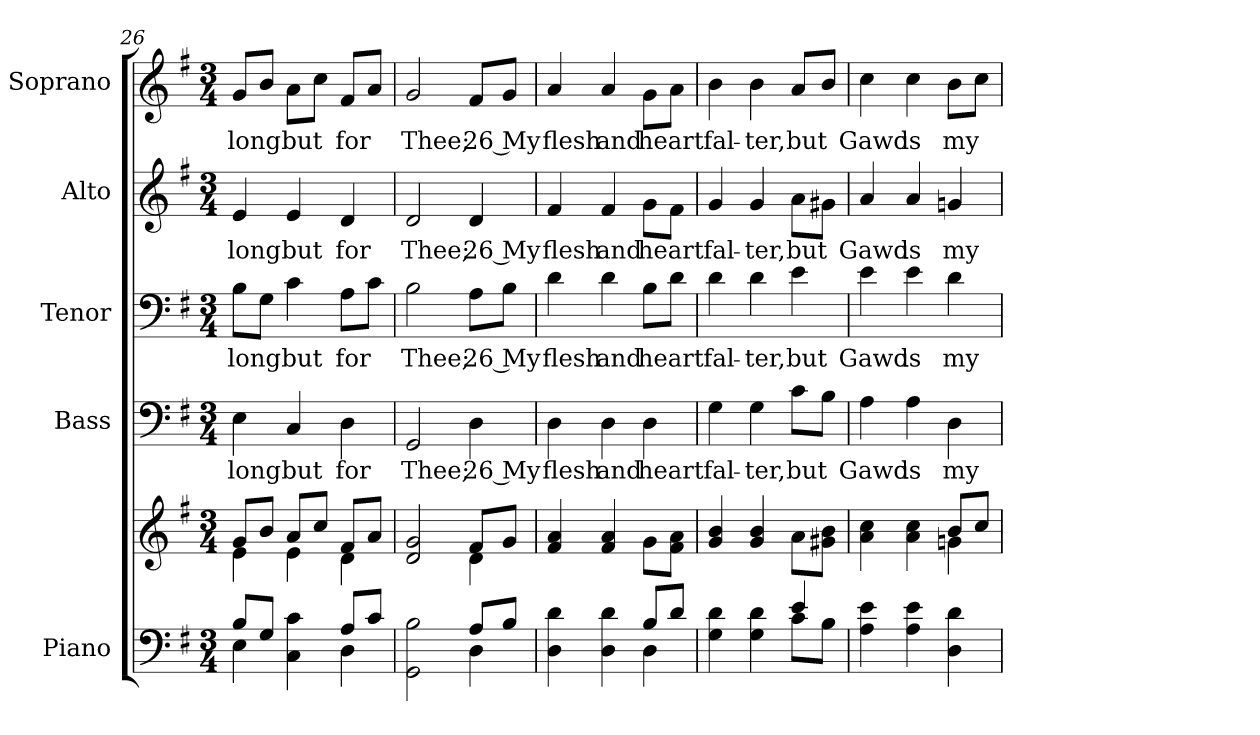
**kern	**kern	**kern	**text	**kern	**text	**kern	**text	**kern	**text
*part5	*part5	*part4	*part4	*part3	*part3	*part2	*part2	*part1	*part1
*staff6	*staff5	*staff4	*staff4	*staff3	*staff3	*staff2	*staff2	*staff1	*staff1
*I"Piano	*	*I"Bass	*	*I"Tenor	*	*I"Alto	*	*I"Soprano	*
*I'Pno.	*	*I'B.	*	*I'T.	*	*I'A.	*	*I'S.	*
*clefF4	*clefG2	*clefF4	*	*clefF4	*	*clefG2	*	*clefG2	*
*k[f#]	*k[f#]	*k[f#]	*	*k[f#]	*	*k[f#]	*	*k[f#]	*
*G:	*G:	*G:	*	*G:	*	*G:	*	*G:	*
*M3/4	*M3/4	*M3/4	*	*M3/4	*	*M3/4	*	*M3/4	*
=26	=26	=26	=26	=26	=26	=26	=26	=26	=26
*^	*^	*	*	*	*	*	*	*	*
!	!	!	!	!	!LO:LY:b:color=#000000	!	!	!	!	!	!
!	!	!	!	!	!	!	!LO:LY:b:color=#000000	!	!	!	!
!	!	!	!	!	!	!	!	!	!LO:LY:b:color=#000000	!	!
!	!	!	!	!	!	!	!	!	!	!	!LO:LY:b:color=#000000
8Bi/L	4Ei\	8gi/L	4ei\	4Ei\	long	8Bi\L	long	4ei/	long	8gi/L	long
8Gi/J	.	8bi/J	.	.	.	8Gi\J	.	.	.	8bi/J	.
!	!	!	!	!	!LO:LY:b:color=#000000	!	!	!	!	!	!
!	!	!	!	!	!	!	!LO:LY:b:color=#000000	!	!	!	!
!	!	!	!	!	!	!	!	!	!LO:LY:b:color=#000000	!	!
!	!	!	!	!	!	!	!	!	!	!	!LO:LY:b:color=#000000
4Ci\ 4ci	4ryy	8ai/L	4ei\	4Ci/	but	4ci\	but	4ei/	but	8ai\L	but
.	.	8cci/J	.	.	.	.	.	.	.	8cci\J	.
!	!	!	!	!	!LO:LY:b:color=#000000	!	!	!	!	!	!
!	!	!	!	!	!	!	!LO:LY:b:color=#000000	!	!	!	!
!	!	!	!	!	!	!	!	!	!LO:LY:b:color=#000000	!	!
!	!	!	!	!	!	!	!	!	!	!	!LO:LY:b:color=#000000
8Ai/L	4Di\	8f#i/L	4di\	4Di\	for	8Ai\L	for	4di/	for	8f#i/L	for
8ci/J	.	8ai/J	.	.	.	8ci\J	.	.	.	8ai/J	.
!!LO:PB:g=z
=27	=27	=27	=27	=27	=27	=27	=27	=27	=27	=27	=27
!	!	!	!	!	!LO:LY:b:color=#000000	!	!	!	!	!	!
!	!	!	!	!	!	!	!LO:LY:b:color=#000000	!	!	!	!
!	!	!	!	!	!	!	!	!	!LO:LY:b:color=#000000	!	!
!	!	!	!	!	!	!	!	!	!	!	!LO:LY:b:color=#000000
2GGi\ 2Bi	2ryy	2di/ 2gi	2ryy	2GGi/	Thee;	2Bi\	Thee;	2di/	Thee;	2gi/	Thee;
!	!	!	!	!	!LO:LY:b:color=#000000	!	!	!	!	!	!
!	!	!	!	!	!	!	!LO:LY:b:color=#000000	!	!	!	!
!	!	!	!	!	!	!	!	!	!LO:LY:b:color=#000000	!	!
!	!	!	!	!	!	!	!	!	!	!	!LO:LY:b:color=#000000
8Ai/L	4Di\	8f#i/L	4di\	4Di\	26 My	8Ai\L	26 My	4di/	26 My	8f#i/L	26 My
8Bi/J	.	8gi/J	.	.	.	8Bi\J	.	.	.	8gi/J	.
*	*	*v	*v	*	*	*	*	*	*	*	*
=28	=28	=28	=28	=28	=28	=28	=28	=28	=28	=28
!	!	!	!	!LO:LY:b:color=#000000	!	!	!	!	!	!
!	!	!	!	!	!	!LO:LY:b:color=#000000	!	!	!	!
!	!	!	!	!	!	!	!	!LO:LY:b:color=#000000	!	!
!	!	!	!	!	!	!	!	!	!	!LO:LY:b:color=#000000
4Di\ 4di	2ryy	4f#i/ 4ai	4Di\	flesh	4di\	flesh	4f#i/	flesh	4ai/	flesh
!	!	!	!	!LO:LY:b:color=#000000	!	!	!	!	!	!
!	!	!	!	!	!	!LO:LY:b:color=#000000	!	!	!	!
!	!	!	!	!	!	!	!	!LO:LY:b:color=#000000	!	!
!	!	!	!	!	!	!	!	!	!	!LO:LY:b:color=#000000
4Di\ 4di	.	4f#i/ 4ai	4Di\	and	4di\	and	4f#i/	and	4ai/	and
!	!	!	!	!LO:LY:b:color=#000000	!	!	!	!	!	!
!	!	!	!	!	!	!LO:LY:b:color=#000000	!	!	!	!
!	!	!	!	!	!	!	!	!LO:LY:b:color=#000000	!	!
!	!	!	!	!	!	!	!	!	!	!LO:LY:b:color=#000000
8Bi/L	4Di\	8gi\L	4Di\	heart	8Bi\L	heart	8gi\L	heart	8gi\L	heart
8di/J	.	8f#i\ 8aiJ	.	.	8di\J	.	8f#i\J	.	8ai\J	.
=29	=29	=29	=29	=29	=29	=29	=29	=29	=29	=29
!	!	!	!	!LO:LY:b:color=#000000	!	!	!	!	!	!
!	!	!	!	!	!	!LO:LY:b:color=#000000	!	!	!	!
!	!	!	!	!	!	!	!	!LO:LY:b:color=#000000	!	!
!	!	!	!	!	!	!	!	!	!	!LO:LY:b:color=#000000
4Gi\ 4di	2ryy	4gi/ 4bi	4Gi\	fal-	4di\	fal-	4gi/	fal-	4bi\	fal-
!	!	!	!	!LO:LY:b:color=#000000	!	!	!	!	!	!
!	!	!	!	!	!	!LO:LY:b:color=#000000	!	!	!	!
!	!	!	!	!	!	!	!	!LO:LY:b:color=#000000	!	!
!	!	!	!	!	!	!	!	!	!	!LO:LY:b:color=#000000
4Gi\ 4di	.	4gi/ 4bi	4Gi\	-ter,	4di\	-ter,	4gi/	-ter,	4bi\	-ter,
!	!	!	!	!LO:LY:b:color=#000000	!	!	!	!	!	!
!	!	!	!	!	!	!LO:LY:b:color=#000000	!	!	!	!
!	!	!	!	!	!	!	!	!LO:LY:b:color=#000000	!	!
!	!	!	!	!	!	!	!	!	!	!LO:LY:b:color=#000000
4ei/	8ci\L	8ai\L	8ci\L	but	4ei\	but	8ai\L	but	8ai/L	but
.	8Bi\J	8g#Xi\ 8biJ	8Bi\J	.	.	.	8g#Xi\J	.	8bi/J	.
*v	*v	*	*	*	*	*	*	*	*	*
=30	=30	=30	=30	=30	=30	=30	=30	=30	=30
*	*^	*	*	*	*	*	*	*	*
*^	*	*	*	*	*	*	*	*	*	*
!	!	!	!	!	!LO:LY:b:color=#000000	!	!	!	!	!	!
*v	*v	*	*	*	*	*	*	*	*	*	*
*^	*	*	*	*	*	*	*	*	*	*
!	!	!	!	!	!	!	!LO:LY:b:color=#000000	!	!	!	!
*v	*v	*	*	*	*	*	*	*	*	*	*
*^	*	*	*	*	*	*	*	*	*	*
!	!	!	!	!	!	!	!	!	!LO:LY:b:color=#000000	!	!
*v	*v	*	*	*	*	*	*	*	*	*	*
*^	*	*	*	*	*	*	*	*	*	*
!	!	!	!	!	!	!	!	!	!	!	!LO:LY:b:color=#000000
*v	*v	*	*	*	*	*	*	*	*	*	*
4Ai\ 4ei	4ai\ 4cci	2ryy	4Ai\	Gawd	4ei\	Gawd	4ai/	Gawd	4cci\	Gawd
!	!	!	!	!LO:LY:b:color=#000000	!	!	!	!	!	!
!	!	!	!	!	!	!LO:LY:b:color=#000000	!	!	!	!
!	!	!	!	!	!	!	!	!LO:LY:b:color=#000000	!	!
!	!	!	!	!	!	!	!	!	!	!LO:LY:b:color=#000000
4Ai\ 4ei	4ai\ 4cci	.	4Ai\	is	4ei\	is	4ai/	is	4cci\	is
!	!	!	!	!LO:LY:b:color=#000000	!	!	!	!	!	!
!	!	!	!	!	!	!LO:LY:b:color=#000000	!	!	!	!
!	!	!	!	!	!	!	!	!LO:LY:b:color=#000000	!	!
!	!	!	!	!	!	!	!	!	!	!LO:LY:b:color=#000000
4Di\ 4di	8bi/L	4gni\	4Di\	my	4di\	my	4gni/	my	8bi\L	my
.	8cci/J	.	.	.	.	.	.	.	8cci\J	.
*	*v	*v	*	*	*	*	*	*	*	*
=	=	=	=	=	=	=	=	=	=
*-	*-	*-	*-	*-	*-	*-	*-	*-	*-
